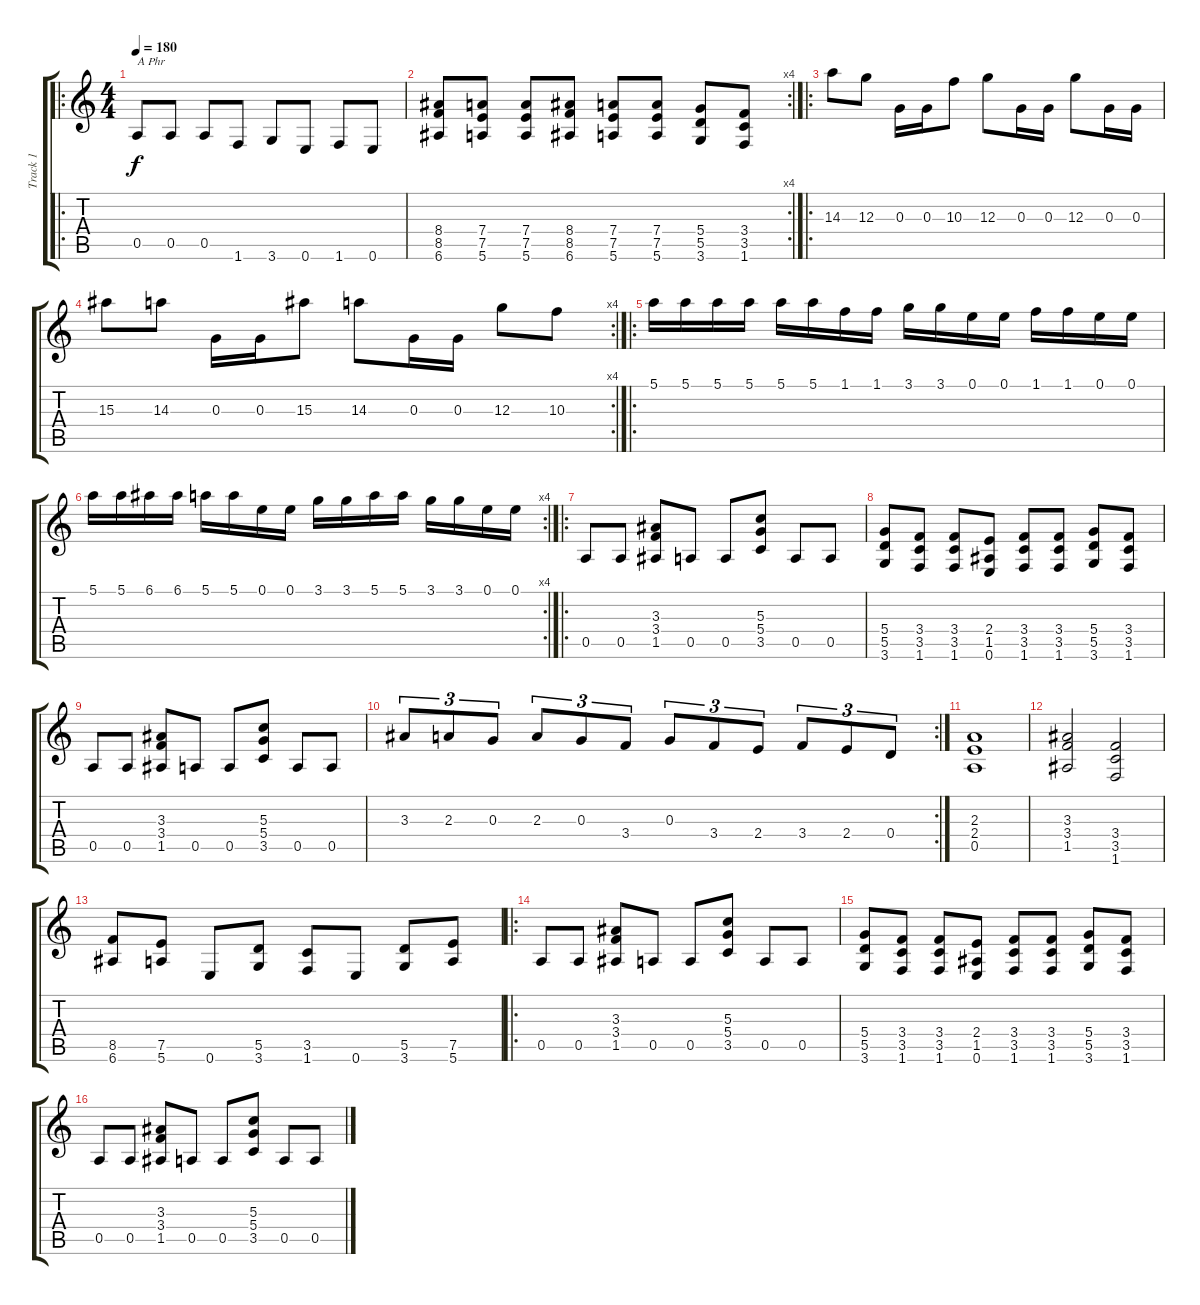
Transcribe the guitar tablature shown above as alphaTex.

\track ("Track 1" "Track 1") {instrument distortionguitar}
\staff {score tabs}
\tuning (E4 B3 G3 D3 A2 E2) {hide}
\ro
\ts (4 4)
\tempo 180
\clef g2
\ks c
0.5.8{txt "A Phr" dy f} 0.5.8 0.5.8 1.6.8 3.6.8 0.6.8 1.6.8 0.6.8 |
\rc 4
(8.4 8.5 6.6).8 (7.4 7.5 5.6).8 (7.4 7.5 5.6).8 (8.4 8.5 6.6).8 (7.4 7.5 5.6).8 (7.4 7.5 5.6).8 (5.4 5.5 3.6).8 (3.4 3.5 1.6).8 |
\ro
14.3.8 12.3.8 0.3.16 0.3.16 10.3.8 12.3.8 0.3.16 0.3.16 12.3.8 0.3.16 0.3.16 |
\rc 4
15.3.8 14.3.8 0.3.16 0.3.16 15.3.8 14.3.8 0.3.16 0.3.16 12.3.8 10.3.8 |
\ro
5.1.16 5.1.16 5.1.16 5.1.16 5.1.16 5.1.16 1.1.16 1.1.16 3.1.16 3.1.16 0.1.16 0.1.16 1.1.16 1.1.16 0.1.16 0.1.16 |
\rc 4
5.1.16 5.1.16 6.1.16 6.1.16 5.1.16 5.1.16 0.1.16 0.1.16 3.1.16 3.1.16 5.1.16 5.1.16 3.1.16 3.1.16 0.1.16 0.1.16 |
\ro
0.5.8 0.5.8 (3.3 3.4 1.5).8 0.5.8 0.5.8 (5.3 5.4 3.5).8 0.5.8 0.5.8 |
(5.4 5.5 3.6).8 (3.4 3.5 1.6).8 (3.4 3.5 1.6).8 (2.4 1.5 0.6).8 (3.4 3.5 1.6).8 (3.4 3.5 1.6).8 (5.4 5.5 3.6).8 (3.4 3.5 1.6).8 |
0.5.8 0.5.8 (3.3 3.4 1.5).8 0.5.8 0.5.8 (5.3 5.4 3.5).8 0.5.8 0.5.8 |
\rc 2
3.3.8{tu (3 2)} 2.3.8{tu (3 2)} 0.3.8{tu (3 2)} 2.3.8{tu (3 2)} 0.3.8{tu (3 2)} 3.4.8{tu (3 2)} 0.3.8{tu (3 2)} 3.4.8{tu (3 2)} 2.4.8{tu (3 2)} 3.4.8{tu (3 2)} 2.4.8{tu (3 2)} 0.4.8{tu (3 2)} |
(2.3 2.4 0.5).1 |
(3.3 3.4 1.5).2 (3.4 3.5 1.6).2 |
(8.5 6.6).8 (7.5 5.6).8 0.6.8 (5.5 3.6).8 (3.5 1.6).8 0.6.8 (5.5 3.6).8 (7.5 5.6).8 |
\ro
0.5.8 0.5.8 (3.3 3.4 1.5).8 0.5.8 0.5.8 (5.3 5.4 3.5).8 0.5.8 0.5.8 |
(5.4 5.5 3.6).8 (3.4 3.5 1.6).8 (3.4 3.5 1.6).8 (2.4 1.5 0.6).8 (3.4 3.5 1.6).8 (3.4 3.5 1.6).8 (5.4 5.5 3.6).8 (3.4 3.5 1.6).8 |
0.5.8 0.5.8 (3.3 3.4 1.5).8 0.5.8 0.5.8 (5.3 5.4 3.5).8 0.5.8 0.5.8
